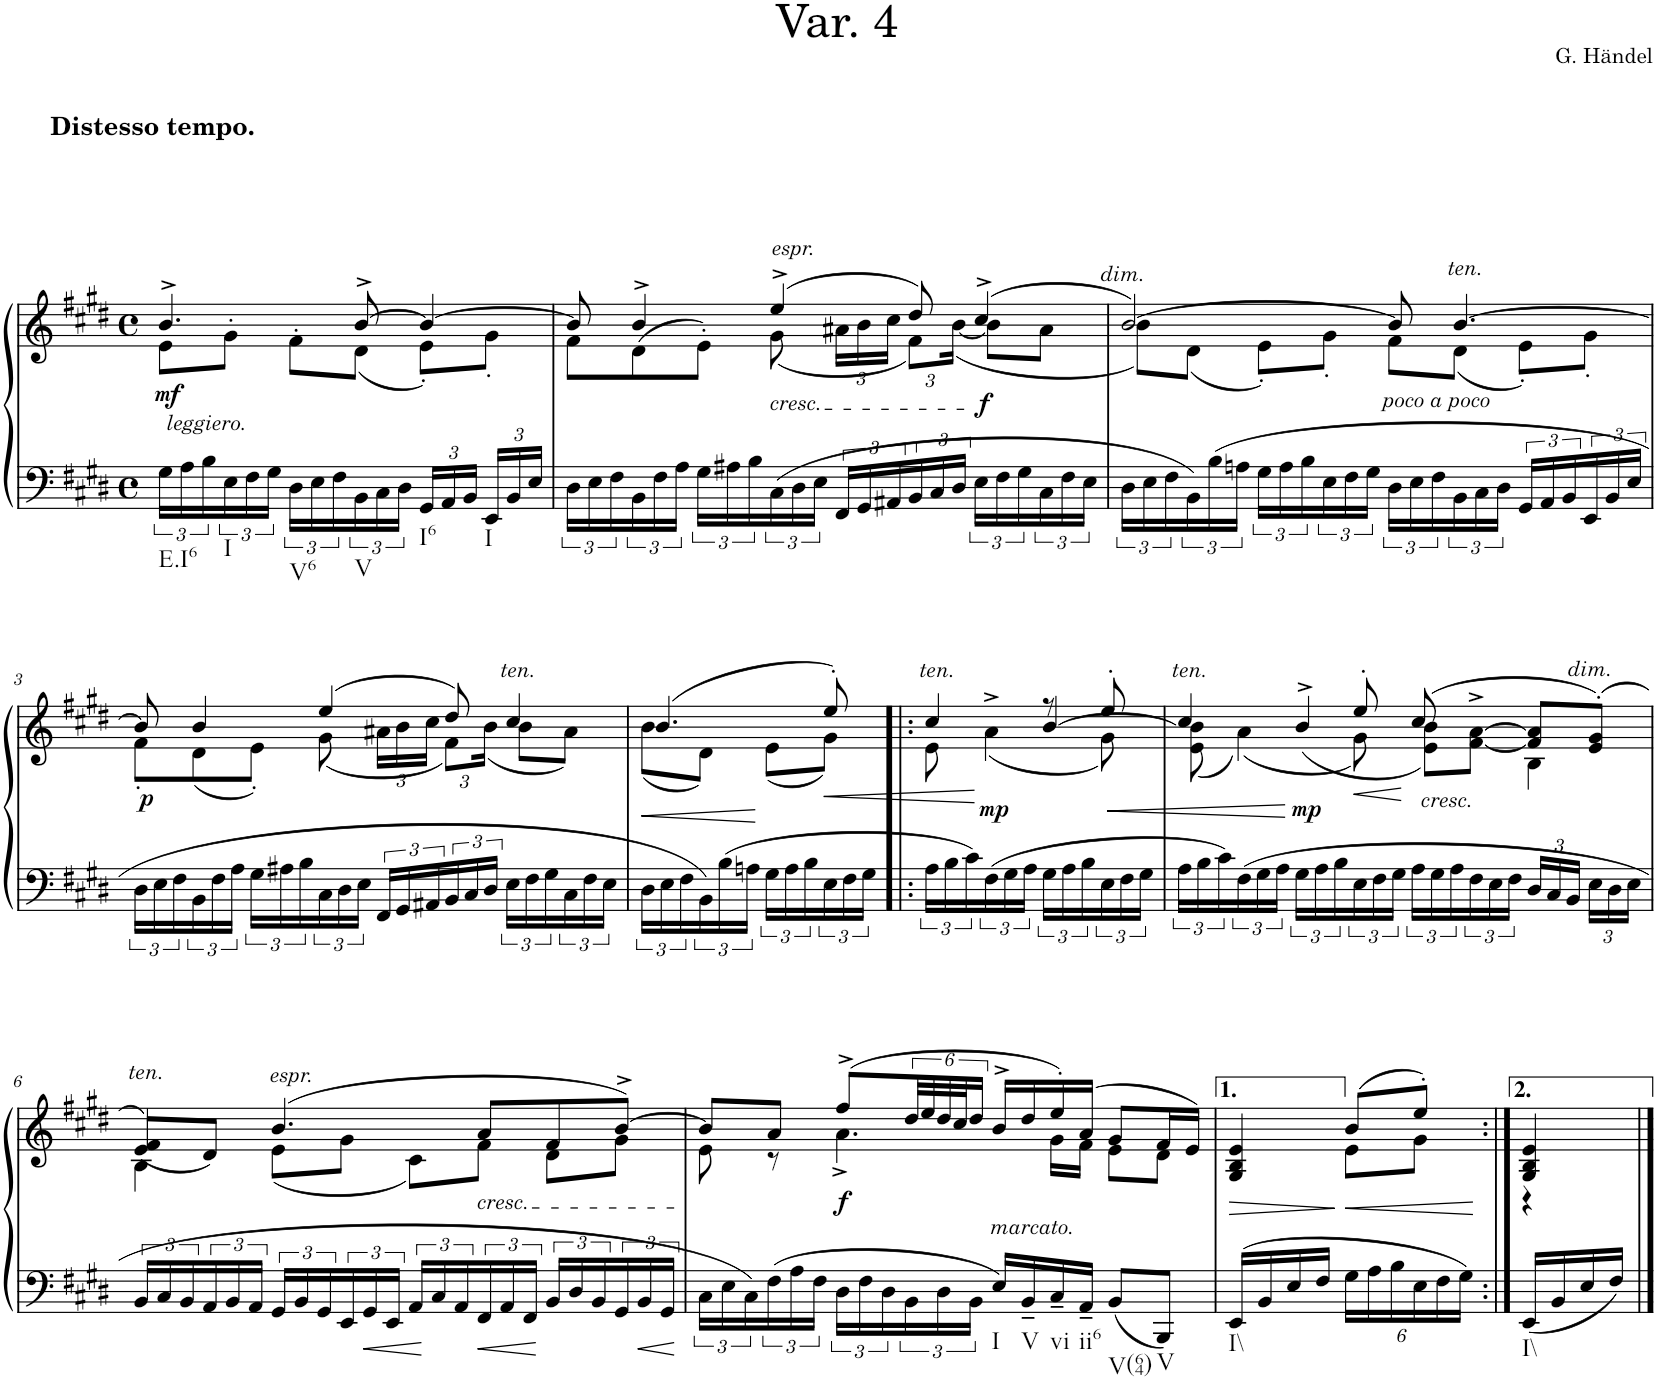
**kern	**kern	**dynam
*part1	*part1	*part1
*staff2	*staff1	*staff1/2
*I"Piano	*	*
*I'Pno.	*	*
*clefF4	*clefG2	*
*k[f#c#g#d#]	*k[f#c#g#d#]	*
*M4/4	*M4/4	*
*met(c)	*met(c)	*
=	=	=
*	*^	*
!	!LO:TX:a:B:t=Distesso tempo.	!	!
!LO:TX:b:t=E.I6	!	!	!
!	!	!	!LO:DY:b
24G#\LL	4.b^/	8e\L	mf
24A\	.	.	.
24B\	.	.	.
!	!	!LO:TX:b:i:t=leggiero.	!
!LO:TX:b:t=I	!	!	!
24E\	.	8g#'>\J	.
24F#\	.	.	.
24G#\JJ	.	.	.
!LO:TX:b:t=V6	!	!	!
24D#\LL	.	8f#'>\L	.
24E\	.	.	.
24F#\	.	.	.
!LO:TX:b:t=V	!	!	!
24BB\	[8b^/	(8d#\J	.
24C#\	.	.	.
24D#\JJ	.	.	.
*Xbrackettup	*	*	*
!LO:TX:b:t=I6	!	!	!
24GG#/LL	4b/_	8e'\L)	.
24AA/	.	.	.
24BB/JJ	.	.	.
!LO:TX:b:t=I	!	!	!
24EE/LL	.	8g#'<\J	.
24BB/	.	.	.
24E/JJ	.	.	.
=1	=1	=1	=1
*brackettup	*	*	*
24D#\LL	8b/]	8f#\L	.
24E\	.	.	.
24F#\	.	.	.
24BB\	4b^/	(>8d#\	.
24F#\	.	.	.
24A\JJ	.	.	.
24G#\LL	.	8e'>\J)	.
24A#X\	.	.	.
24B\	.	.	.
!	!LO:TX:a:i:t=espr.	!	!
!	!LO:TX:b:i:t=cresc.	!	!
24C#\	(4ee^/	(8g#\	.
24D#\	.	.	.
24E\JJ	.	.	.
*	*	*Xbrackettup	*
24FF#/LL	.	24a#X\LL	.
24GG#/	.	24b\	.
24AA#X/	.	24cc#\JJ	.
24BB/	8dd#/)	12f#\L)	.
24C#/	.	.	.
24D#/JJ	.	([24b\Jk	.
!	!	!	!LO:DY:b
24E\LL	(4cc#^/	8b\L]	f
24F#\	.	.	.
24G#\	.	.	.
24C#\	.	8a#\J	.
24F#\	.	.	.
24E\JJ	.	.	.
=2	=2	=2	=2
!	!LO:TX:a:i:t=dim.	!	!
24D#\LL	[2b/)	8b\L)	.
24E\	.	.	.
24F#\	.	.	.
24BB\	.	(8d#\J	.
24B\	.	.	.
24An\JJ	.	.	.
24G#\LL	.	8e'\L)	.
24A\	.	.	.
24B\	.	.	.
24E\	.	8g#'\J	.
24F#\	.	.	.
24G#\JJ	.	.	.
!	!LO:TX:b:i:t=poco a poco	!	!
24D#\LL	8b/]	8f#\L	.
24E\	.	.	.
24F#\	.	.	.
!	!LO:TX:a:i:t=ten.	!	!
24BB\	[4.b/	(8d#\J	.
24C#\	.	.	.
24D#\JJ	.	.	.
24GG#/LL	.	8e'\L)	.
24AA/	.	.	.
24BB/	.	.	.
24EE/	.	8g#'\J	.
24BB/	.	.	.
24E/JJ	.	.	.
!!LO:LB:g=z	!!
=3	=3	=3	=3
!	!	!	!LO:DY:b
24D#\LL	8b/]	8f#'\L	p
24E\	.	.	.
24F#\	.	.	.
24BB\	4b/	(8d#\	.
24F#\	.	.	.
24A\JJ	.	.	.
24G#\LL	.	8e'\J)	.
24A#X\	.	.	.
24B\	.	.	.
24C#\	(4ee/	(8g#\	.
24D#\	.	.	.
24E\JJ	.	.	.
24FF#/LL	.	24a#X\LL	.
24GG#/	.	24b\	.
24AA#X/	.	24cc#\JJ	.
24BB/	8dd#/)	12f#\L)	.
24C#/	.	.	.
24D#/JJ	.	(24b\Jk	.
!	!LO:TX:a:i:t=ten.	!	!
24E\LL	4cc#/	8b\L	.
24F#\	.	.	.
24G#\	.	.	.
24C#\	.	8a#\J)	.
24F#\	.	.	.
24E\JJ	.	.	.
=4	=4	=4	=4
!	!	!	!LO:HP:b
24D#\LL	(4.b/	(8b\L	<
24E\	.	.	.
24F#\	.	.	.
24BB\	.	8d#\J)	.
24B\	.	.	.
24An\JJ	.	.	.
24G#\LL	.	(8e\L	[
24A\	.	.	.
24B\	.	.	.
!	!	!	!LO:HP:b
24E\	8ee'/)	8g#\J)	<
24F#\	.	.	.
24G#\JJ	.	.	.
=4X1!|:	=4X1!|:	=4X1!|:	=4X1!|:
*	*	*^	*
!	!LO:TX:a:i:t=ten.	!	!	!
24A\LL	4cc#/	8e\	4ryy	.
24B\	.	.	.	.
24c#\	.	.	.	.
!	!	!	!	!LO:DY:n=1:b
24F#\	.	(4a^>\	.	[ mp
24G#\	.	.	.	.
24A\JJ	.	.	.	.
24G#\LL	8r	.	[4b/	.
24A\	.	.	.	.
24B\	.	.	.	.
!	!	!	!	!LO:HP:b
24E\	8ee'/	8g#\)	.	<
24F#\	.	.	.	.
24G#\JJ	.	.	.	.
=5	=5	=5	=5	=5
!	!LO:TX:a:i:t=ten.	!	!	!
24A\LL	4cc#/	(8e\ 8b\]	4ryy	.
24B\	.	.	.	.
24c#\	.	.	.	.
24F#\	.	(4a\)	.	.
24G#\	.	.	.	.
24A\JJ	.	.	.	.
!	!	!	!	!LO:DY:n=1:b
24G#\LL	8ryy	.	4b^/	[ mp
24A\	.	.	.	.
24B\	.	.	.	.
!	!	!	!	!LO:HP:b
24E\	8ee'/	8g#\)	.	<
24F#\	.	.	.	.
24G#\JJ	.	.	.	.
!	!LO:TX:b:i:t=cresc.	!	!	!
24A\LL	(8cc#/	(8e\ 8b\L	2ryy	[
24G#\	.	.	.	.
24A\	.	.	.	.
24F#\	8ryy	[8f#\^> [>8a\^>J	.	.
24E\	.	.	.	.
24F#\JJ	.	.	.	.
*Xbrackettup	*	*	*	*
24D#/LL	8f#/] 8a/]L	4B\	.	.
24C#/	.	.	.	.
24BB/JJ	.	.	.	.
!	!LO:TX:a:i:t=dim.	!	!	!
24E\LL	(8e/' 8g#/'J)	.	.	.
24D#\	.	.	.	.
24E\JJ	.	.	.	.
!!LO:LB:g=z	!!	!!
=6	=6	=6	=6	=6
*brackettup	*	*	*	*
!	!LO:TX:a:i:t=ten.	!	!	!
24BB/LL	4f#/)	4B\	(<8e/L	.
24C#/	.	.	.	.
24BB/	.	.	.	.
24AA/	.	.	8d#/J)	.
24BB/	.	.	.	.
24AA/JJ	.	.	.	.
!	!LO:TX:a:i:t=espr.	!	!	!
24GG#/LL	(4.b/	(8e\L	2.ryy	.
24BB/	.	.	.	.
24GG#/	.	.	.	.
24EE/	.	8g#\J	.	.
24GG#/	.	.	.	.
24EE/JJ	.	.	.	.
24AA/LL	.	8c#\L)	.	.
24C#/	.	.	.	.
24AA/	.	.	.	.
!	!LO:TX:b:i:t=cresc.	!	!	!
24FF#/	8a/L	8f#\J	.	.
24AA/	.	.	.	.
24FF#/JJ	.	.	.	.
24BB/LL	8f#/	8d#\L	.	.
24D#/	.	.	.	.
24BB/	.	.	.	.
24GG#/	[8b^>/J)	8g#\J	.	.
24BB/	.	.	.	.
24GG#/JJ	.	.	.	.
*	*	*v	*v	*
=7	=7	=7	=7
24C#\LL	8b/L]	8e\	.
24E\	.	.	.
24C#\	.	.	.
24F#\	8a/J	8r	.
24A\	.	.	.
24F#\JJ	.	.	.
!	!	!	!LO:DY:b
24D#\LL	(8ff#^/L	4.a^\	f
24F#\	.	.	.
24D#\	.	.	.
*	*brackettup	*	*
24BB\	48dd#/LL	.	.
.	48ee/	.	.
24D#\	48dd#/	.	.
.	48cc#/J	.	.
24BB\JJ	24dd#/JJ	.	.
!LO:TX:a:i:t=marcato.	!	!	!
!LO:TX:b:t=I	!	!	!
16E/LL	16b^/LL	.	.
!LO:TX:b:t=V	!	!	!
16BB~/	16dd#/	.	.
!LO:TX:b:t=vi	!	!	!
16C#~/	16ee'/)	16g#\LL	.
!LO:TX:b:t=ii6	!	!	!
16AA~/JJ	(16a/JJ	16f#\JJ	.
!LO:TX:b:t=V(64)	!	!	!
8BB/L	8g#/L	8e\L	.
!LO:TX:b:t=V	!	!	!
8BBB/J	16f#/L	8d#\J	.
.	16e/JJ)	.	.
=8	=8	=8	=8
!LO:TX:b:t=I\\	!	!	!
!	!	!	!LO:HP:b
16EE/LL	4G#/ 4B/ 4e/	4ryy	>
16BB/	.	.	.
16E/	.	.	.
16F#/JJ	.	.	.
*Xbrackettup	*	*	*
!	!	!	!LO:HP:n=1:b
24G#\LL	(8b/L	8e\L	] <
24A\	.	.	.
24B\	.	.	.
24E\	8ee'/J)	8g#\J	.
24F#\	.	.	.
24G#\JJ	.	.	.
*	*v	*v	*
.	.	[
=8X2:|!	=8X2:|!	=8X2:|!
*	*^	*
!LO:TX:b:t=I\\	!	!	!
16EE/LL	4G#/ 4B/ 4e/	4r	.
16BB/	.	.	.
16E/	.	.	.
16F#/JJ	.	.	.
*	*v	*v	*
==	==	==
*-	*-	*-
